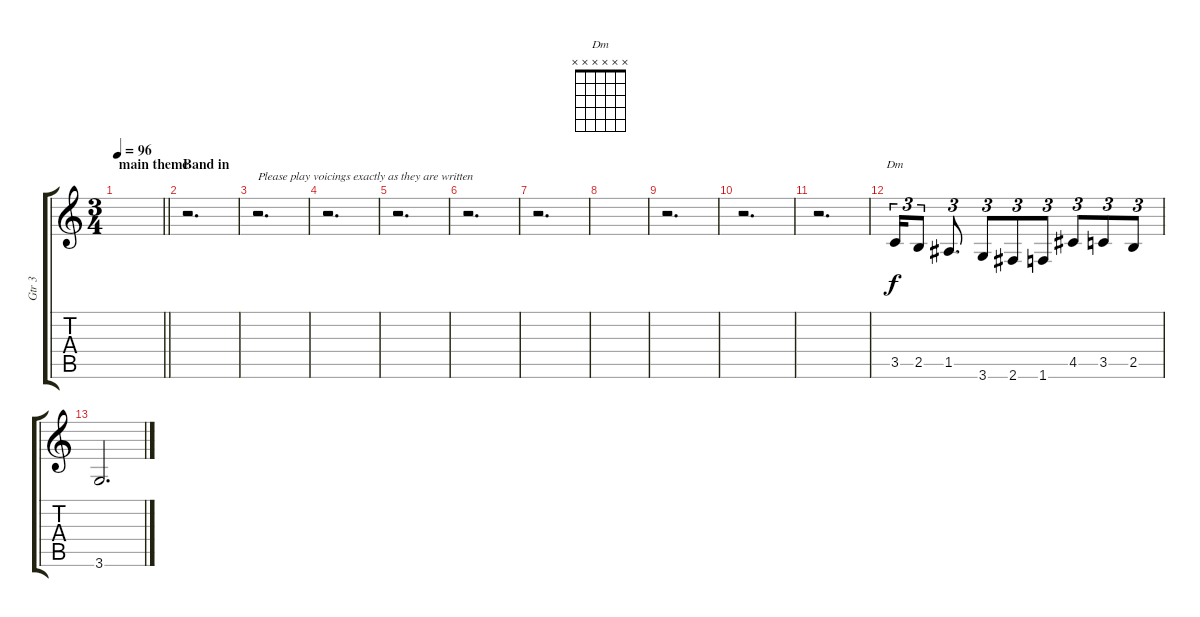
\track ("Gtr 3" "Gtr 3") {instrument overdrivenguitar}
\staff {score tabs}
\tuning (E4 B3 G3 D3 A2 E2) {hide}
\chord ("Dm" x x x x x x)
\ts (3 4)
\section ("" "main theme")
\tempo 96
\clef g2
\barLineRight lightlight
\ks c
|
\section ("" "Band in")
r.2{d} |
r.2{d txt "Please play voicings exactly as they are written"} |
r.2{d} |
r.2{d} |
r.2{d} |
r.2{d} |
|
r.2{d} |
r.2{d} |
r.2{d} |
3.5.16{tu (3 2) ch "Dm"} 2.5.8{tu (3 2)} 1.5.8{d tu (3 2)} 3.6.8{tu (3 2)} 2.6.8{tu (3 2)} 1.6.8{tu (3 2)} 4.5.8{tu (3 2)} 3.5.8{tu (3 2)} 2.5.8{tu (3 2)} |
3.6.2{d}
